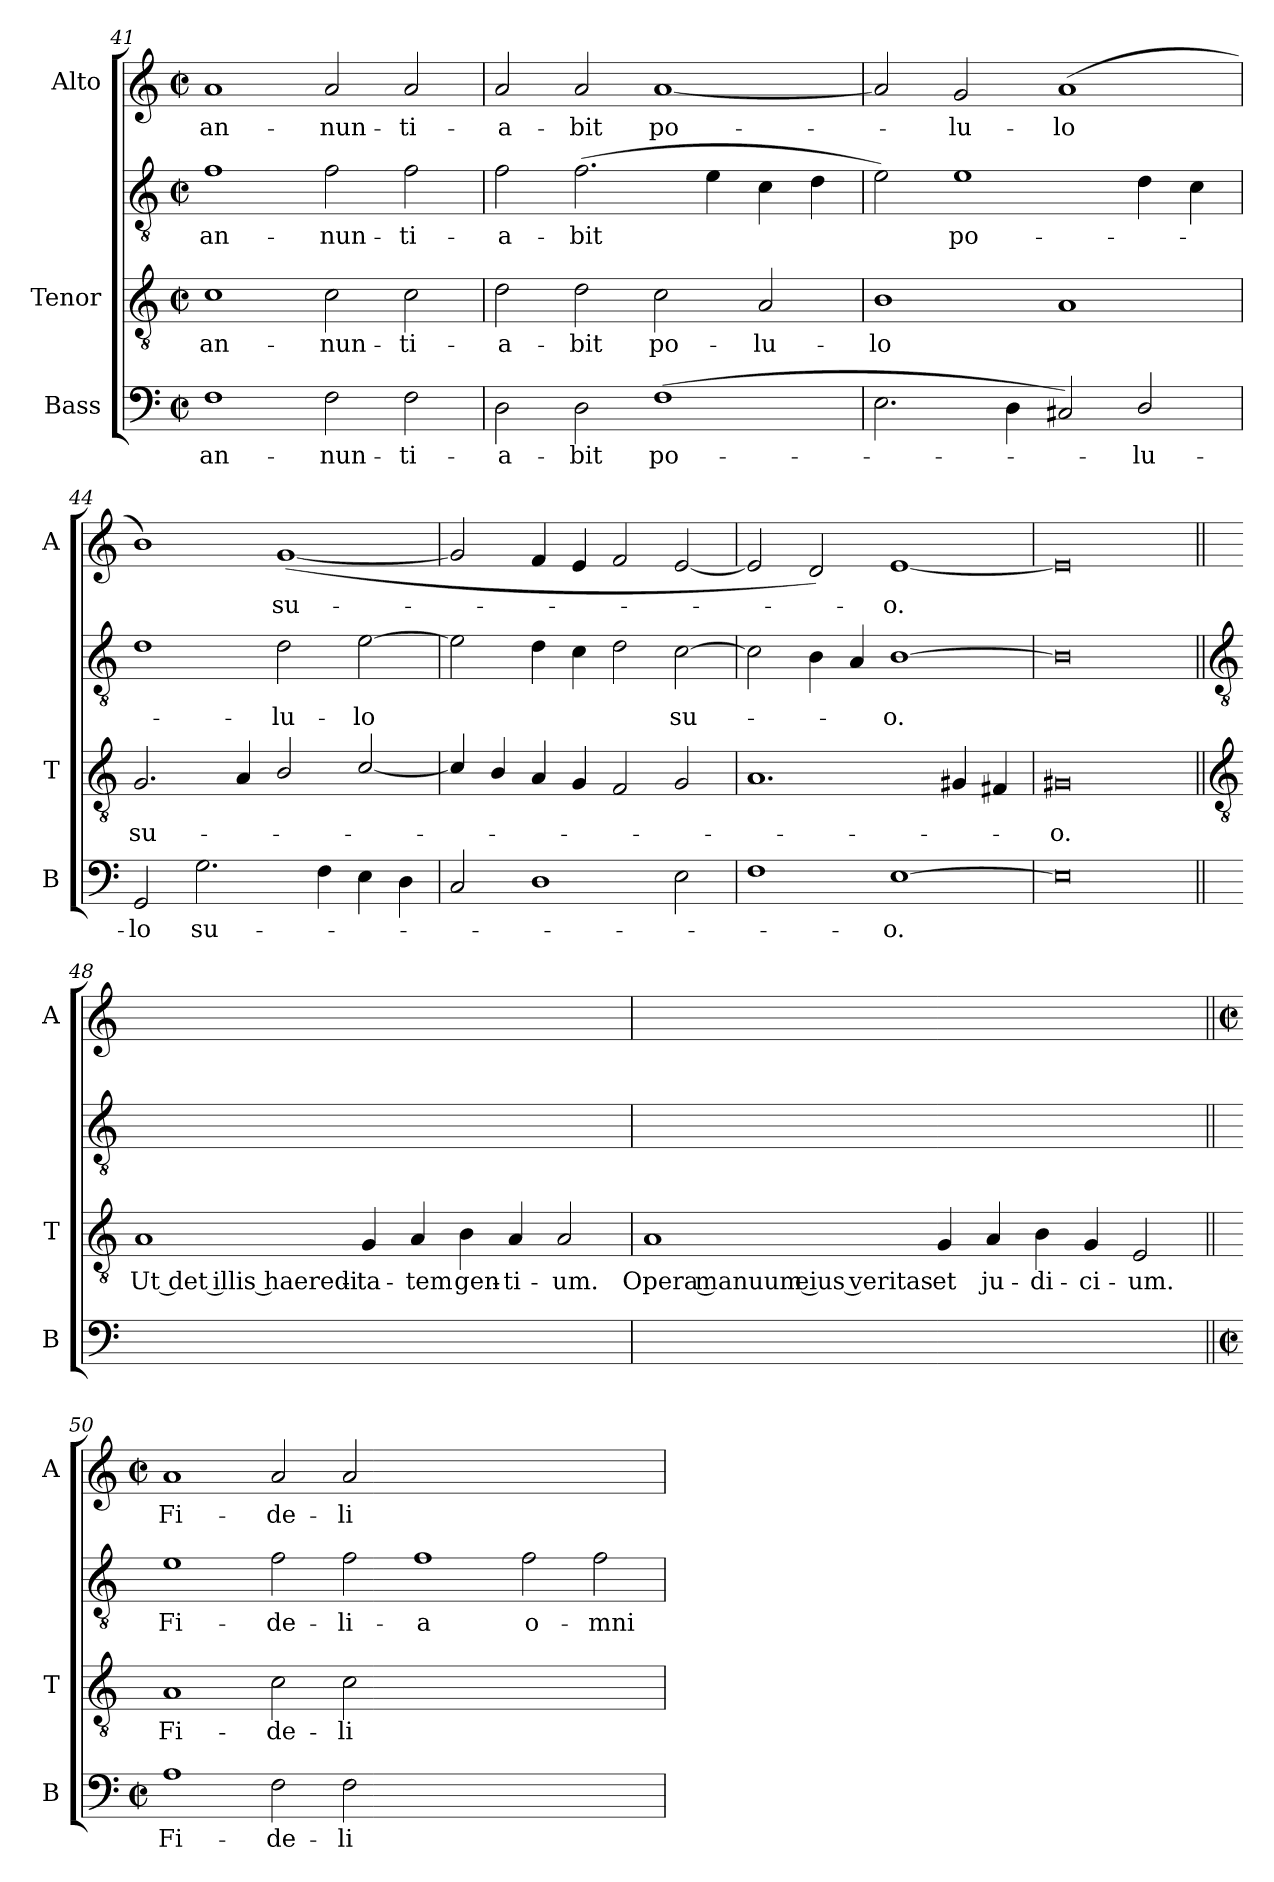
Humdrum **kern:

**kern	**text	**kern	**text	**kern	**text	**kern	**text
*part3	*part3	*part2	*part2	*part2	*part2	*part1	*part1
*staff4	*staff4	*staff3	*staff3	*staff2	*staff2	*staff1	*staff1
*I"Bass	*	*I"Tenor	*	*	*	*I"Alto	*
*I'B	*	*I'T	*	*	*	*I'A	*
*clefF4	*	*clefGv2	*	*clefGv2	*	*clefG2	*
*k[]	*	*k[]	*	*k[]	*	*k[]	*
*C:	*	*C:	*	*C:	*	*C:	*
*M4/2	*	*M4/2	*	*M4/2	*	*M4/2	*
*met(c|)	*	*met(c|)	*	*met(c|)	*	*met(c|)	*
=41	=41	=41	=41	=41	=41	=41	=41
!	!LO:LY:b	!	!LO:LY:b	!	!LO:LY:b	!	!LO:LY:b
1F	an-	1c	-an-	1f	an-	1a	an-
!	!LO:LY:b	!	!LO:LY:b	!	!LO:LY:b	!	!LO:LY:b
2F	-nun-	2c	-nun-	2f	-nun-	2a	-nun-
!	!LO:LY:b	!	!LO:LY:b	!	!LO:LY:b	!	!LO:LY:b
2F	-ti-	2c	-ti-	2f	-ti-	2a	-ti-
=42	=42	=42	=42	=42	=42	=42	=42
!	!LO:LY:b	!	!LO:LY:b	!	!LO:LY:b	!	!LO:LY:b
2D	-a-	2d	a-	2f	-a-	2a	-a-
!	!LO:LY:b	!	!LO:LY:b	!	!LO:LY:b	!	!LO:LY:b
2D	-bit	2d	-bit	(>2.f	-bit	2a	-bit
!	!LO:LY:b	!	!LO:LY:b	!	!	!	!LO:LY:b
(>1F	po-	2c	po-	.	.	[1a	po-
.	.	.	.	4e	.	.	.
!	!	!	!LO:LY:b	!	!	!	!
.	.	2A	-lu-	4c	.	.	.
.	.	.	.	4d	.	.	.
=43	=43	=43	=43	=43	=43	=43	=43
!	!	!	!LO:LY:b	!	!	!	!
2.E	.	1B	lo	2e)	.	2a]	.
!	!	!	!	!	!LO:LY:b	!	!LO:LY:b
.	.	.	.	1e	-po-	2g	lu-
4D	.	.	.	.	.	.	.
!	!	!	!	!	!	!	!LO:LY:b
2C#X)	.	1A	.	.	.	(<1a	-lo
!	!LO:LY:b	!	!	!	!	!	!
2D/	lu-	.	.	4d	.	.	.
.	.	.	.	4c	.	.	.
=44	=44	=44	=44	=44	=44	=44	=44
!	!LO:LY:b	!	!LO:LY:b	!	!	!	!
2GG	-lo	(>2.G	su-	1d	.	1b)	.
!	!LO:LY:b	!	!	!	!	!	!
2.G	su-	.	.	.	.	.	.
.	.	4A	.	.	.	.	.
!	!	!	!	!	!LO:LY:b	!	!LO:LY:b
.	.	2B/	.	2d	lu-	(<[1g	su-
4F	.	.	.	.	.	.	.
!	!	!	!	!	!LO:LY:b	!	!
4E	.	[2c/	.	[2e	-lo	.	.
4D	.	.	.	.	.	.	.
=45	=45	=45	=45	=45	=45	=45	=45
2C	.	4c/]	.	2e]	.	2g]	.
.	.	4B/	.	.	.	.	.
1D	.	4A	.	4d	.	4f	.
.	.	4G	.	4c	.	4e	.
.	.	2F	.	2d	.	2f	.
!	!	!	!	!	!LO:LY:b	!	!
2E	.	2G	.	[2c	su-	[2e	.
=46	=46	=46	=46	=46	=46	=46	=46
1F	.	1.A	.	2c]	.	2e]	.
.	.	.	.	4B	.	2d)	.
.	.	.	.	4A)	.	.	.
!	!LO:LY:b	!	!	!	!LO:LY:b	!	!LO:LY:b
[1E	o.	.	.	[1B	o.	[1e	o.
.	.	4G#	.	.	.	.	.
.	.	4F#	.	.	.	.	.
=47	=47	=47	=47	=47	=47	=47	=47
!	!	!	!LO:LY:b	!	!	!	!
0E]	.	0G#X	o.	0B]	.	0e]	.
!!LO:LB:g=z
=48||	=48||	=48||	=48||	=48||	=48||	=48||	=48||
*	*	*clefGv2	*	*clefGv2	*	*	*
!	!	!	!LO:LY:b	!	!	!	!
0ryy	.	1A	Ut det illis haeredi-	0ryy	.	0ryy	.
!	!	!	!LO:LY:b	!	!	!	!
.	.	4G	-ta-	.	.	.	.
!	!	!	!LO:LY:b	!	!	!	!
.	.	4A	-tem	.	.	.	.
!	!	!	!LO:LY:b	!	!	!	!
.	.	4B	gen-	.	.	.	.
!	!	!	!LO:LY:b	!	!	!	!
.	.	4A	-ti-	.	.	.	.
!	!	!	!LO:LY:b	!	!	!	!
2ryy	.	2A	-um.	2ryy	.	2ryy	.
=49	=49	=49	=49	=49	=49	=49	=49
!	!	!	!LO:LY:b	!	!	!	!
0ryy	.	1A	Opera manuum eius veritas	0ryy	.	0ryy	.
!	!	!	!LO:LY:b	!	!	!	!
.	.	4G	et	.	.	.	.
!	!	!	!LO:LY:b	!	!	!	!
.	.	4A	ju-	.	.	.	.
!	!	!	!LO:LY:b	!	!	!	!
.	.	4B	-di-	.	.	.	.
!	!	!	!LO:LY:b	!	!	!	!
.	.	4G	-ci-	.	.	.	.
!	!	!	!LO:LY:b	!	!	!	!
2ryy	.	2E	-um.	2ryy	.	2ryy	.
=50||	=50||	=50||	=50||	=50||	=50||	=50||	=50||
*M4/2	*	*	*	*	*	*M4/2	*
*met(c|)	*	*	*	*	*	*met(c|)	*
!	!LO:LY:b	!	!LO:LY:b	!	!LO:LY:b	!	!LO:LY:b
1A	Fi-	1A	-Fi-	1e	Fi-	1a	Fi-
!	!LO:LY:b	!	!LO:LY:b	!	!LO:LY:b	!	!LO:LY:b
2F	-de-	2c	-de-	2f	-de-	2a	-de-
!	!LO:LY:b	!	!LO:LY:b	!	!LO:LY:b	!	!LO:LY:b
2F	-li-	2c	-li-	2f	-li-	2a	-li-
!	!	!	!	!	!LO:LY:b	!	!
0ryy	.	0ryy	.	1f	-a	0ryy	.
!	!	!	!	!	!LO:LY:b	!	!
.	.	.	.	2f	o-	.	.
!	!	!	!	!	!LO:LY:b	!	!
.	.	.	.	2f	-mni-	.	.
=	=	=	=	=	=	=	=
*-	*-	*-	*-	*-	*-	*-	*-
